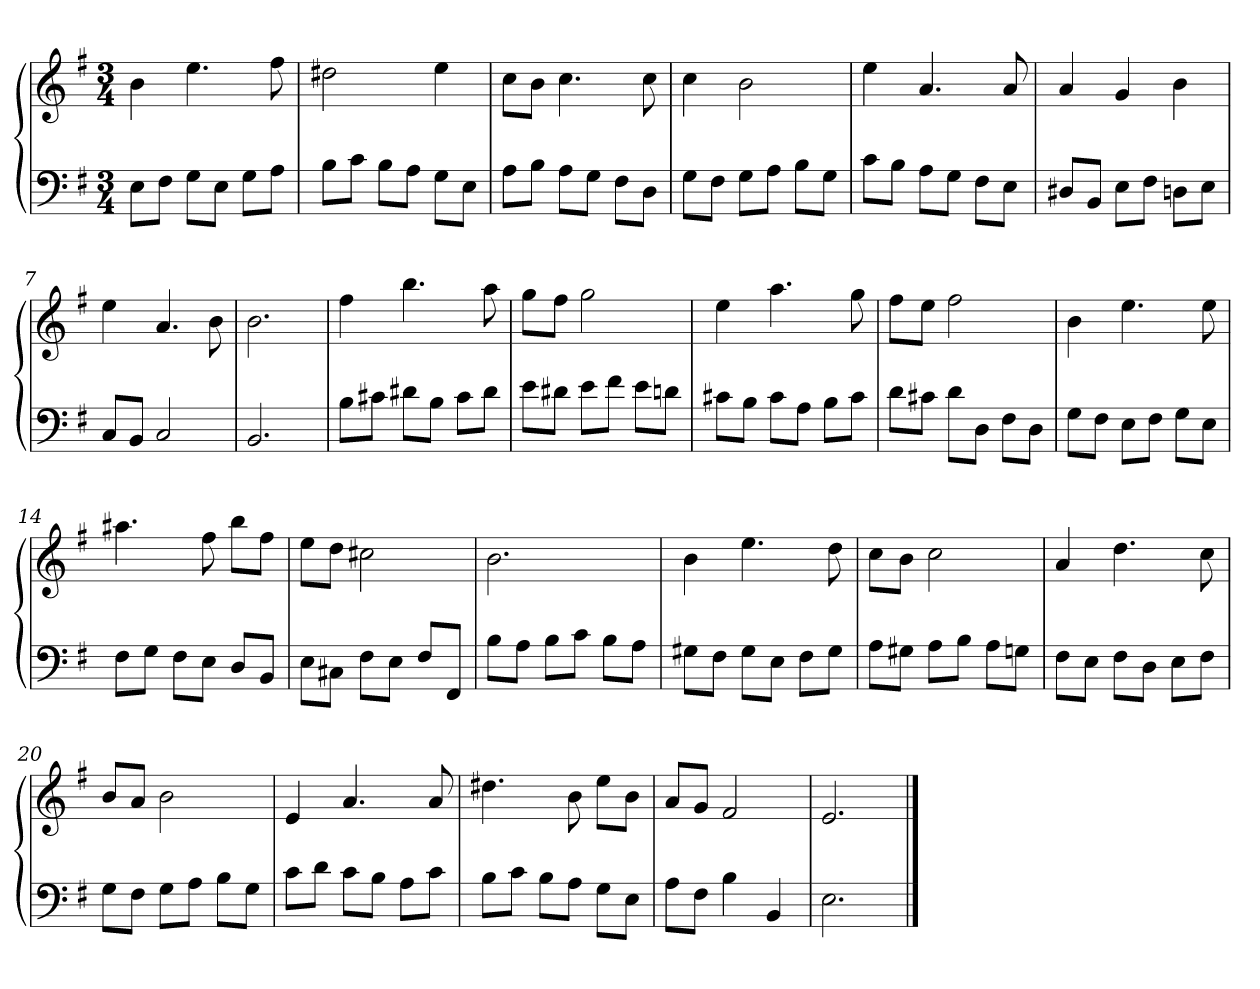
**kern	**kern
*part1	*part1
*staff2	*staff1
*k[f#]	*k[f#]
*e:	*e:
*M3/4	*M3/4
=1	=1
8EL	4b
8F#J	.
8GL	4.ee
8EJ	.
8GL	.
8AJ	8ff#
=2	=2
8BL	2dd#X
8cJ	.
8BL	.
8AJ	.
8GL	4ee
8EJ	.
=3	=3
8AL	8ccL
8BJ	8bJ
8AL	4.cc
8GJ	.
8F#L	.
8DJ	8cc
=4	=4
8GL	4cc
8F#J	.
8GL	2b
8AJ	.
8BL	.
8GJ	.
=5	=5
8cL	4ee
8BJ	.
8AL	4.a
8GJ	.
8F#L	.
8EJ	8a
=6	=6
8D#XL	4a
8BBJ	.
8EL	4g
8F#J	.
8DnL	4b
8EJ	.
=7	=7
8CL	4ee
8BBJ	.
2C	4.a
.	8b
=8	=8
2.BB	2.b
=9	=9
8BL	4ff#
8c#XJ	.
8d#XL	4.bb
8BJ	.
8c#L	.
8d#J	8aa
=10	=10
8eL	8ggL
8d#XJ	8ff#J
8eL	2gg
8f#J	.
8eL	.
8dnJ	.
=11	=11
8c#XL	4ee
8BJ	.
8c#L	4.aa
8AJ	.
8BL	.
8c#J	8gg
=12	=12
8dL	8ff#L
8c#XJ	8eeJ
8dL	2ff#
8DJ	.
8F#L	.
8DJ	.
=13	=13
8GL	4b
8F#J	.
8EL	4.ee
8F#J	.
8GL	.
8EJ	8ee
=14	=14
8F#L	4.aa#X
8GJ	.
8F#L	.
8EJ	8ff#
8DL	8bbL
8BBJ	8ff#J
=15	=15
8EL	8eeL
8C#XJ	8ddJ
8F#L	2cc#X
8EJ	.
8F#L	.
8FF#J	.
=16	=16
8BL	2.b
8AJ	.
8BL	.
8cJ	.
8BL	.
8AJ	.
=17	=17
8G#XL	4b
8F#J	.
8G#L	4.ee
8EJ	.
8F#L	.
8G#J	8dd
=18	=18
8AL	8ccL
8G#XJ	8bJ
8AL	2cc
8BJ	.
8AL	.
8GnJ	.
=19	=19
8F#L	4a
8EJ	.
8F#L	4.dd
8DJ	.
8EL	.
8F#J	8cc
=20	=20
8GL	8bL
8F#J	8aJ
8GL	2b
8AJ	.
8BL	.
8GJ	.
=21	=21
8cL	4e
8dJ	.
8cL	4.a
8BJ	.
8AL	.
8cJ	8a
=22	=22
8BL	4.dd#X
8cJ	.
8BL	.
8AJ	8b
8GL	8eeL
8EJ	8bJ
=23	=23
8AL	8aL
8F#J	8gJ
4B	2f#
4BB	.
=24	=24
2.E	2.e
==	==
*-	*-
